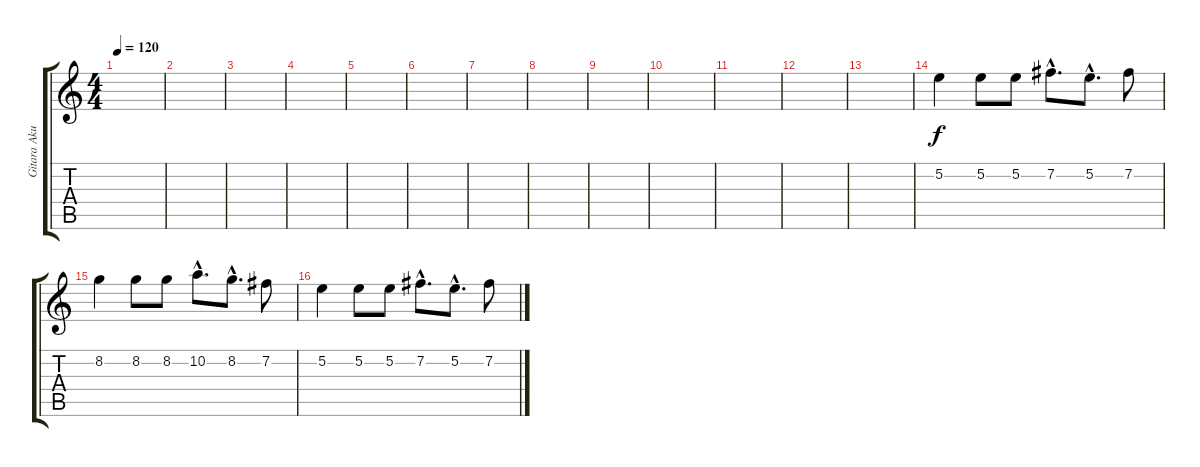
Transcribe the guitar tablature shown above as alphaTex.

\track ("Gitara Akustyczna 3" "Gitara Aku") {instrument acousticguitarsteel}
\staff {score tabs}
\tuning (E4 B3 G3 D3 A2 E2) {hide}
\ts (4 4)
\tempo 120
\clef g2
\ks c
|
|
|
|
|
|
|
|
|
|
|
|
|
5.2.4 5.2.8 5.2.8 7.2{hac}.8{d} 5.2{hac}.8{d} 7.2.8 |
8.2.4 8.2.8 8.2.8 10.2{hac}.8{d} 8.2{hac}.8{d} 7.2.8 |
5.2.4 5.2.8 5.2.8 7.2{hac}.8{d} 5.2{hac}.8{d} 7.2.8
